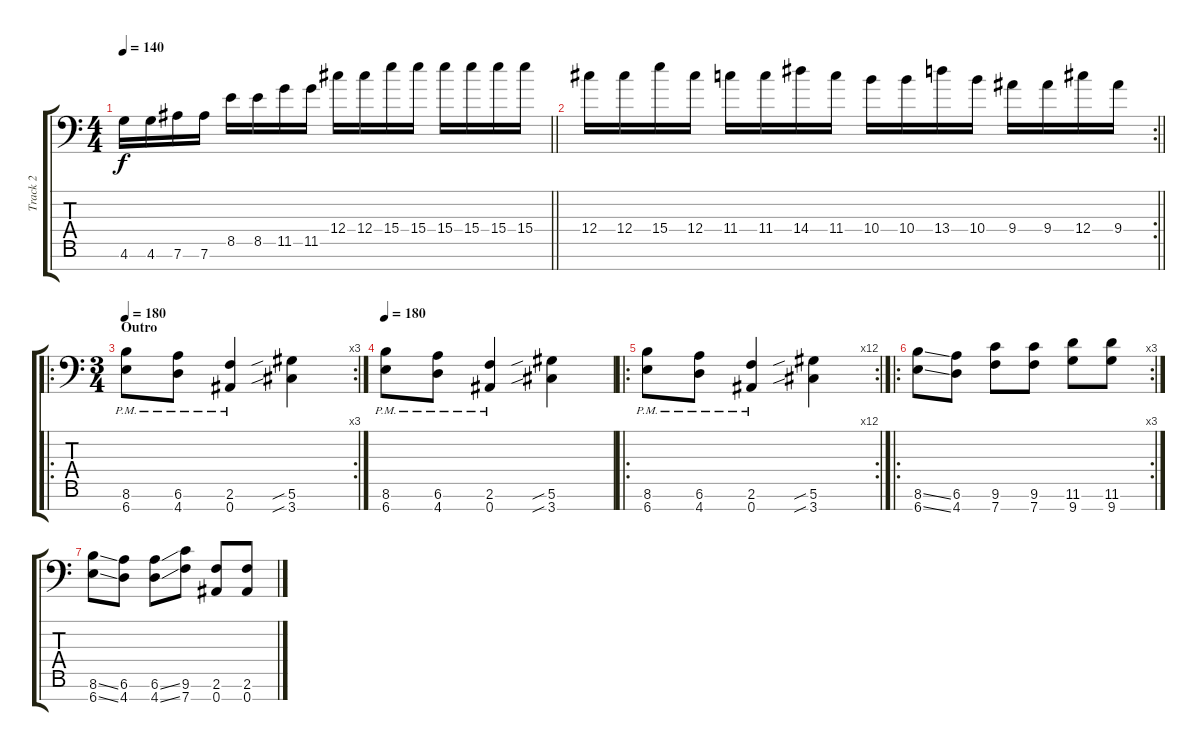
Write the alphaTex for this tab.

\track ("Track 2" "Track 2") {instrument distortionguitar}
\staff {score tabs}
\tuning (Eb4 Bb3 Gb3 Db3 Ab2 Eb2 Bb1) {hide}
\ts (4 4)
\tempo 140
\clef f4
\barLineRight lightlight
\ks c
4.6.16{dy f} 4.6.16 7.6.16 7.6.16 8.5.16 8.5.16 11.5.16 11.5.16 12.4.16 12.4.16 15.4.16 15.4.16 15.4.16 15.4.16 15.4.16 15.4.16 |
\rc 2
\barLineRight lightlight
12.4.16 12.4.16 15.4.16 12.4.16 11.4.16 11.4.16 14.4.16 11.4.16 10.4.16 10.4.16 13.4.16 10.4.16 9.4.16 9.4.16 12.4.16 9.4.16 |
\ro
\rc 3
\ts (3 4)
\section ("" "Outro")
\tempo 180
(8.6{pm} 6.7{pm}).8 (6.6{pm} 4.7{pm}).8 (2.6{pm} 0.7{pm}).4 (5.6{sib} 3.7{sib}).4 |
\tempo 180
(8.6{pm} 6.7{pm}).8 (6.6{pm} 4.7{pm}).8 (2.6{pm} 0.7{pm}).4 (5.6{sib} 3.7{sib}).4 |
\ro
\rc 12
(8.6{pm} 6.7{pm}).8 (6.6{pm} 4.7{pm}).8 (2.6{pm} 0.7{pm}).4 (5.6{sib} 3.7{sib}).4 |
\ro
\rc 3
(8.6{ss} 6.7{ss}).8 (6.6 4.7).8 (9.6 7.7).8 (9.6 7.7).8 (11.6 9.7).8 (11.6 9.7).8 |
(8.6{ss} 6.7{ss}).8 (6.6 4.7).8 (6.6{ss} 4.7{ss}).8 (9.6 7.7).8 (2.6 0.7).8 (2.6 0.7).8
